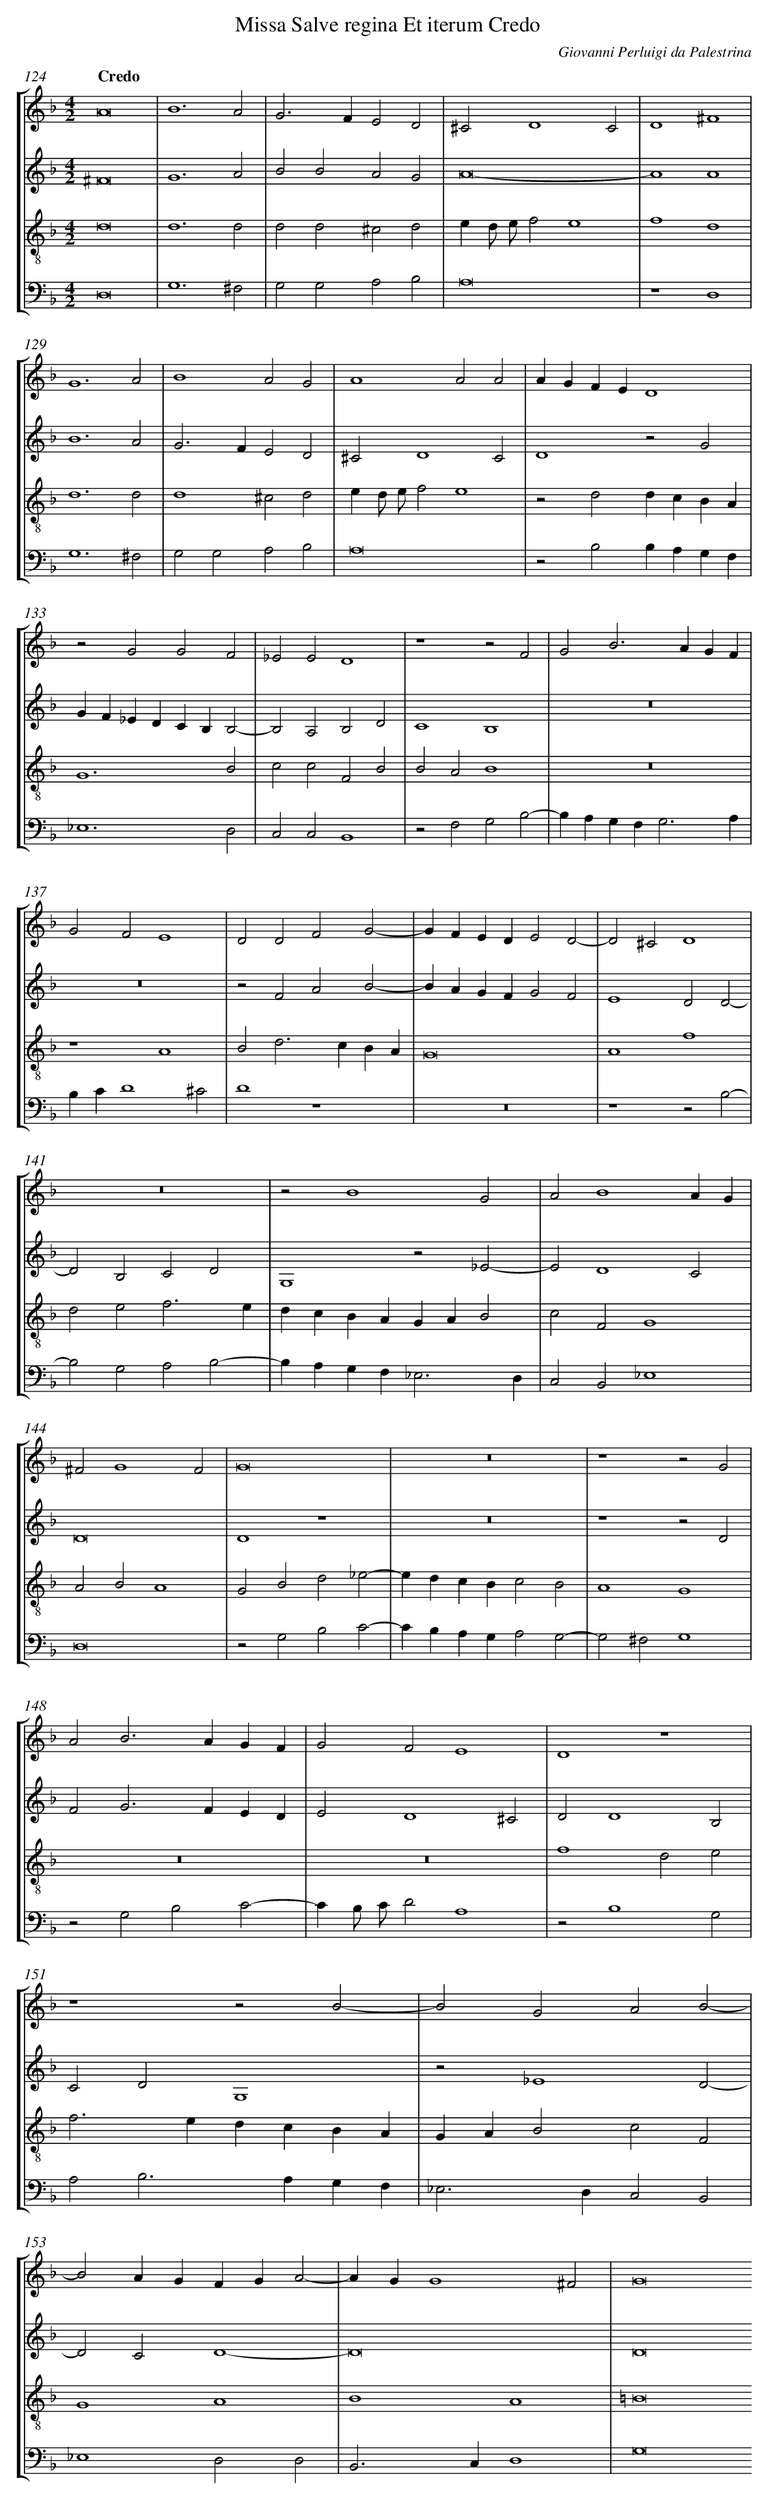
X:1
T: Missa Salve regina Et iterum Credo
C: Giovanni Perluigi da Palestrina
L: 1/4
M: 4/2
Q: "Credo"
%%staves [1 2 3 4]
V: 1 clef=treble
V: 2 clef=treble
V: 3 clef=treble-8
V: 4 clef=bass
K: F
[V:1] A8 |
[V:2] ^F8 |
[V:3] d8 |
[V:4] D,8 |
[V:1] B6A2 |
[V:2] G6A2 |
[V:3] d6d2 |
[V:4] G,6^F,2 |
[V:1] G2>F2E2D2 |
[V:2] B2B2A2G2 |
[V:3] d2d2^c2d2 |
[V:4] G,2G,2A,2B,2 |
[V:1] ^C2D4C2 |
[V:2] A8- |
[V:3] ed/ e/f2e4 |
[V:4] A,8 |
[V:1] D4^F4 |
[V:2] A4A4 |
[V:3] f4d4 |
[V:4] z4D,4 |
[V:1] G6A2 |
[V:2] B6A2 |
[V:3] d6d2 |
[V:4] G,6^F,2 |
[V:1] B4A2G2 |
[V:2] G2>F2E2D2 |
[V:3] d4^c2d2 |
[V:4] G,2G,2A,2B,2 |
[V:1] A4A2A2 |
[V:2] ^C2D4C2 |
[V:3] ed/ e/f2e4 |
[V:4] A,8 |
[V:1] AGFED4 |
[V:2] D4z2G2 |
[V:3] z2d2dcBA |
[V:4] z2B,2B,A,G,F, |
[V:1] z2G2G2F2 |
[V:2] GF_EDCB,B,2- |
[V:3] G6B2 |
[V:4] _E,6D,2 |
[V:1] _E2E2D4 |
[V:2] B,2A,2B,2D2 |
[V:3] c2c2F2B2 |
[V:4] C,2C,2B,,4 |
[V:1] z4z2F2 |
[V:2] C4B,4 |
[V:3] B2A2B4 |
[V:4] z2F,2G,2B,2- |
[V:1] G2B2>A2GF |
[V:2] z8 |
[V:3] z8 |
[V:4] B,A,G,F,2<G,2A, |
[V:1] G2F2E4 |
[V:2] z8 |
[V:3] z4A4 |
[V:4] B,CD4^C2 |
[V:1] D2D2F2G2- |
[V:2] z2F2A2B2- |
[V:3] B2d2>c2BA |
[V:4] D4z4 |
[V:1] GFEDE2D2- |
[V:2] BAGFG2F2 |
[V:3] G8 |
[V:4] z8 |
[V:1] D2^C2D4 |
[V:2] E4D2D2- |
[V:3] A4f4 |
[V:4] z4z2B,2- |
[V:1] z8 |
[V:2] D2B,2C2D2 |
[V:3] d2e2f3e |
[V:4] B,2G,2A,2B,2- |
[V:1] z2B4G2 |
[V:2] G,4z2_E2- |
[V:3] dcBAGAB2 |
[V:4] B,A,G,F,2<_E,2D, |
[V:1] A2B4AG |
[V:2] E2D4C2 |
[V:3] c2F2G4 |
[V:4] C,2B,,2_E,4 |
[V:1] ^F2G4F2 |
[V:2] D8 |
[V:3] A2B2A4 |
[V:4] D,8 |
[V:1] G8 |
[V:2] D4z4 |
[V:3] G2B2d2_e2- |
[V:4] z2G,2B,2C2- |
[V:1] z8 |
[V:2] z8 |
[V:3] edcBc2B2 |
[V:4] CB,A,G,A,2G,2- |
[V:1] z4z2G2 |
[V:2] z4z2D2 |
[V:3] A4G4 |
[V:4] G,2^F,2G,4 |
[V:1] A2B2>A2GF |
[V:2] F2G2>F2ED |
[V:3] z8 |
[V:4] z2G,2B,2C2- |
[V:1] G2F2E4 |
[V:2] E2D4^C2 |
[V:3] z8 |
[V:4] CB,/ C/D2A,4 |
[V:1] D4z4 |
[V:2] D2D4B,2 |
[V:3] f4d2e2 |
[V:4] z2B,4G,2 |
[V:1] z4z2B2- |
[V:2] C2D2G,4 |
[V:3] f2>e2dcBA |
[V:4] A,2B,2>A,2G,F, |
[V:1] B2G2A2B2- |
[V:2] z2_E4D2- |
[V:3] GAB2c2F2 |
[V:4] _E,2>D,2C,2B,,2 |
[V:1] B2AGFGA2- |
[V:2] D2C2D4- |
[V:3] G4A4 |
[V:4] _E,4D,2D,2 |
[V:1] AGG4^F2 |
[V:2] D8 |
[V:3] B4A4 |
[V:4] B,,2>C,2D,4 |
[V:1] G8
[V:2] D8
[V:3] =B8
[V:4] G,8
